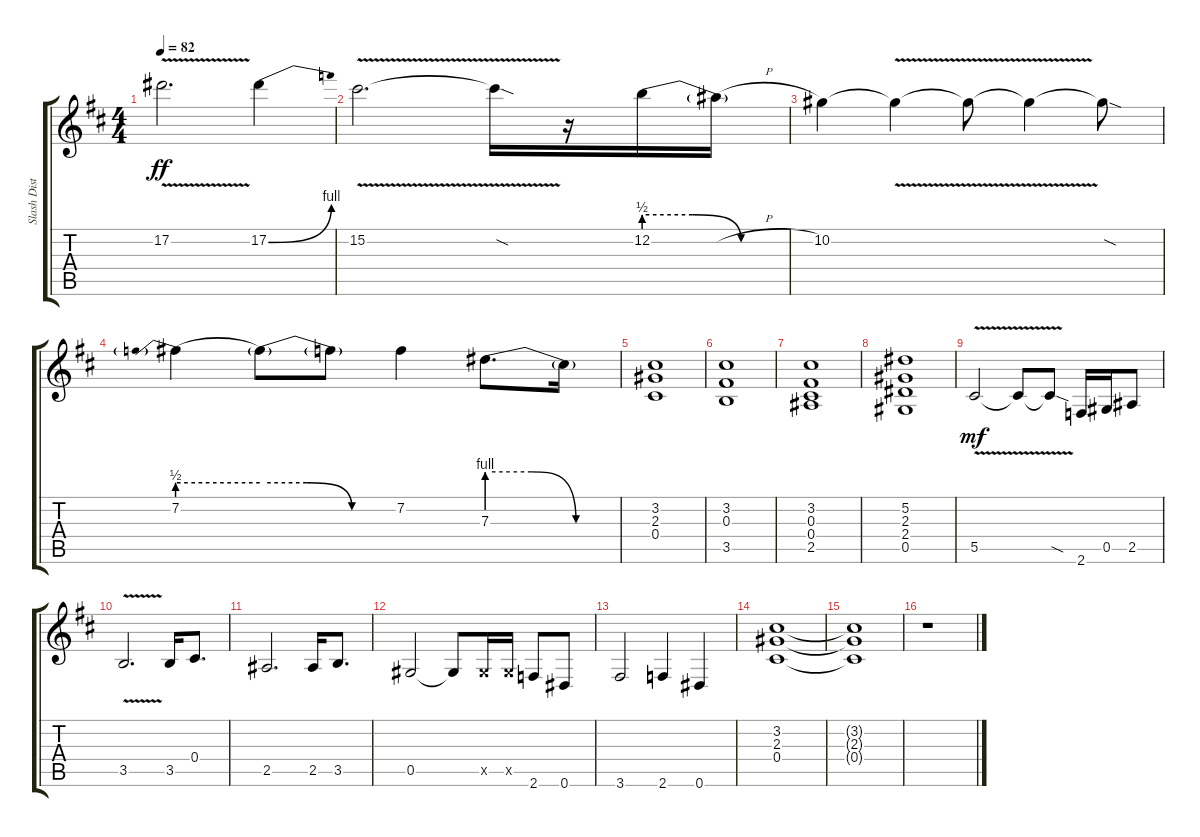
\track ("Slash Dist" "Slash Dist") {instrument distortionguitar}
\staff {score tabs}
\tuning (Eb4 Bb3 Gb3 Db3 Ab2 Eb2) {hide}
\ts (4 4)
\tempo 82
\clef g2
\ks d
17.2{v}.2{d dy ff} 17.2{be (bend 0 0 60 4)}.4 |
15.2{v}.2{d} 15.2{sod t}.16 r.16 12.2{be (custom 0 2 20 2 40 0 60 0)}.16 12.2{h t}.16 |
10.2.4 10.2{v t}.4 10.2{v t}.8 10.2{t}.4 10.2{sod t}.8 |
7.2{be (prebend 0 2 60 2)}.4 7.2{be (custom 0 2 20 2 40 0 60 0) t}.8 7.2{t}.8 7.2.4 7.3{be (custom 0 4 20 4 40 0 60 0)}.8{d} 7.3{t}.16 |
(3.2 2.3 0.4).1 |
(3.2 0.3 3.5).1 |
(3.2 0.3 0.4 2.5).1 |
(5.2 2.3 2.4 0.5).1 |
5.5{v}.2{dy mf} 5.5{v t}.8 5.5{sod t}.8 2.6.16 0.5.16 2.5.8 |
3.5{v}.2{d} 3.5.16 0.4.8{d} |
2.5.2{d} 2.5.16 3.5.8{d} |
0.5.2 0.5{t}.8 0.5{x}.16 0.5{x}.16 2.6.8 0.6.8 |
3.6.2 2.6.4 0.6.4 |
(3.2 2.3 0.4).1 |
(3.2{t} 2.3{t} 0.4{t}).1 |
r.1
